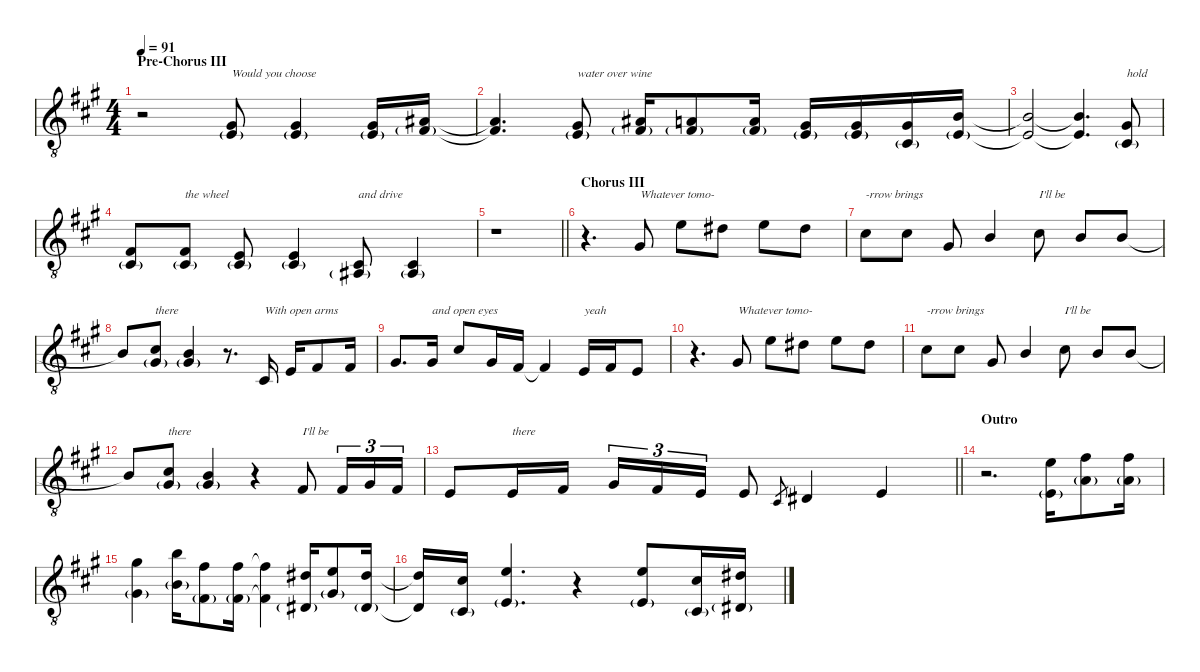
\defaultSystemsLayout 4
\hideDynamics
\bracketExtendMode nobrackets
\singleTrackTrackNamePolicy hidden
\multiTrackTrackNamePolicy hidden
\otherSystemsTrackNameOrientation horizontal
\track ("Brandon Boyd" "sax.") {defaultSystemsLayout 4 instrument altosax}
\staff {score}
\tuning (E4 B3 G3 D3 A2 E2)
\displaytranspose -3
\ts (4 4)
\section ("" "Pre-Chorus III")
\tempo 91
\clef g2
\ottava 8vb
\ks a
r.2{dy f beam Down} (0.2{acc #} 0.3{g acc forcenatural}).8{txt "Would you choose" beam Up} (0.2{acc #} 0.3{g acc forcenatural}).4{beam Up} (0.2{acc #} 0.3{g acc forcenatural}).16{beam Up} (2.2{acc #} 2.3{g acc #}).16{beam Up} |
(2.2{t acc #} 2.3{t acc #}).4{d beam Up} (0.2{acc #} 0.3{g acc forcenatural}).8{txt "water over wine" beam Up} (2.2{acc #} 2.3{g acc #}).16{beam Up} (1.2{acc forcenatural} 2.3{g acc #}).8{beam Up} (1.2{acc forcenatural} 2.3{g acc #}).16{beam Up} (0.2{acc #} 0.3{g acc forcenatural}).16{beam Up} (0.2{acc #} 0.3{g acc forcenatural}).16{beam Up} (0.2{acc #} 2.4{g acc #}).16{beam Up} (3.2{acc forcenatural} 0.3{g acc forcenatural}).16{beam Up} |
(3.2{t acc forcenatural} 0.3{t acc forcenatural}).2{beam Up} (3.2{t acc forcenatural} 0.3{t acc forcenatural}).4{d beam Up} (0.2{acc #} 2.4{g acc #}).8{txt "hold" beam Up} |
(2.3{acc #} 2.4{g acc #}).8{beam Up} (2.3{acc #} 2.4{g acc #}).8{txt "the wheel" beam Up} (0.3{acc forcenatural} 2.4{g acc #}).8{beam Up} (0.3{acc forcenatural} 2.4{g acc #}).4{beam Up} (2.4{acc #} 4.5{g acc #}).8{txt "and drive" beam Up} (2.4{acc #} 4.5{g acc #}).4{beam Up} |
\barLineRight lightlight
r.1{beam Down} |
\section ("" "Chorus III")
r.4{d beam Down} 0.2{acc #}.8{txt "Whatever tomo-" beam Up} 3.1{acc forcenatural}.8{beam Down} 2.1{acc #}.8{beam Down} 3.1{acc forcenatural}.8{beam Down} 2.1{acc #}.8{beam Down} |
0.1{acc #}.8{txt "-rrow brings" beam Down} 0.1{acc #}.8{beam Down} 0.2{acc #}.8{beam Up} 3.2{acc forcenatural}.4{beam Up} 0.1{acc #}.8{txt "I'll be" beam Down} 3.2{acc forcenatural}.8{beam Up} 3.2{acc forcenatural}.8{beam Up} |
3.2{t acc forcenatural}.8{beam Up} (0.1{acc #} 0.2{g acc #}).8{txt "there" beam Up} (3.2{acc forcenatural} 4.3{g acc #}).4{beam Up} r.8{d beam Up} 2.4{acc #}.16{txt "With open arms" beam Up} 0.3{acc forcenatural}.16{beam Up} 2.3{acc #}.8{beam Up} 2.3{acc #}.16{beam Up} |
0.2{acc #}.8{d beam Up} 0.2{acc #}.16{txt "and open eyes" beam Up} 0.1{acc #}.8{beam Up} 0.2{acc #}.16{beam Up} 2.3{acc #}.16{beam Up} 2.3{t acc #}.4{beam Up} 0.3{acc forcenatural}.16{txt "yeah" beam Up} 2.3{acc #}.16{beam Up} 0.3{acc forcenatural}.8{beam Up} |
r.4{d beam Down} 0.2{acc #}.8{txt "Whatever tomo-" beam Up} 3.1{acc forcenatural}.8{beam Down} 2.1{acc #}.8{beam Down} 3.1{acc forcenatural}.8{beam Down} 2.1{acc #}.8{beam Down} |
0.1{acc #}.8{txt "-rrow brings" beam Down} 0.1{acc #}.8{beam Down} 0.2{acc #}.8{beam Up} 3.2{acc forcenatural}.4{beam Up} 0.1{acc #}.8{txt "I'll be" beam Down} 3.2{acc forcenatural}.8{beam Up} 3.2{acc forcenatural}.8{beam Up} |
3.2{t acc forcenatural}.8{beam Up} (0.1{acc #} 0.2{g acc #}).8{txt "there" beam Up} (3.2{acc forcenatural} 4.3{g acc #}).4{beam Up} r.4{beam Up} 2.3{acc #}.8{txt "I'll be" beam Up} 2.3{acc #}.16{tu (3 2) beam Up} 0.2{acc #}.16{tu (3 2) beam Up} 2.3{acc #}.16{tu (3 2) beam Up} |
\barLineRight lightlight
0.3{acc forcenatural}.8{beam Up} 0.3{acc forcenatural}.16{txt "there" beam Up} 2.3{acc #}.16{beam Up} 0.2{acc #}.16{tu (3 2) beam Up} 2.3{acc #}.16{tu (3 2) beam Up} 0.3{acc forcenatural}.16{tu (3 2) beam Up} 0.3{acc forcenatural}.8{beam Up} 2.4{acc #}.8{gr dy mf beam Up} 4.4{acc #}.4{dy f beam Up} 0.3{acc forcenatural}.4{beam Up} |
\section ("" "Outro")
r.2{d beam Down} (3.1{acc forcenatural} 0.3{g acc forcenatural}).16{dy mf beam Down} (5.1{acc #} 1.2{g acc forcenatural}).8{beam Down} (5.1{acc #} 1.2{g acc forcenatural}).16{beam Down} |
(7.1{acc #} 0.2{g acc #}).4{beam Down} (10.1{acc forcenatural} 3.2{g acc forcenatural}).16{beam Down} (5.1{acc #} 2.3{g acc #}).8{beam Down} (5.1{acc #} 2.3{g acc #}).16{beam Down} (5.1{t acc #} 2.3{t acc #}).4{beam Down} (2.1{acc #} 4.4{g acc #}).16{beam Up} (3.1{acc forcenatural} 0.2{g acc #}).8{beam Up} (2.1{acc #} 4.4{g acc #}).16{beam Up} |
(2.1{t acc #} 4.4{t acc #}).16{beam Up} (0.1{acc #} 2.4{g acc #}).16{beam Up} (3.1{acc forcenatural} 0.3{g acc forcenatural}).4{d beam Up} r.4{beam Up} (3.1{acc forcenatural} 0.3{g acc forcenatural}).8{beam Up} (0.1{acc #} 2.4{g acc #}).16{beam Up} (2.1{acc #} 4.4{g acc #}).16{beam Up}
